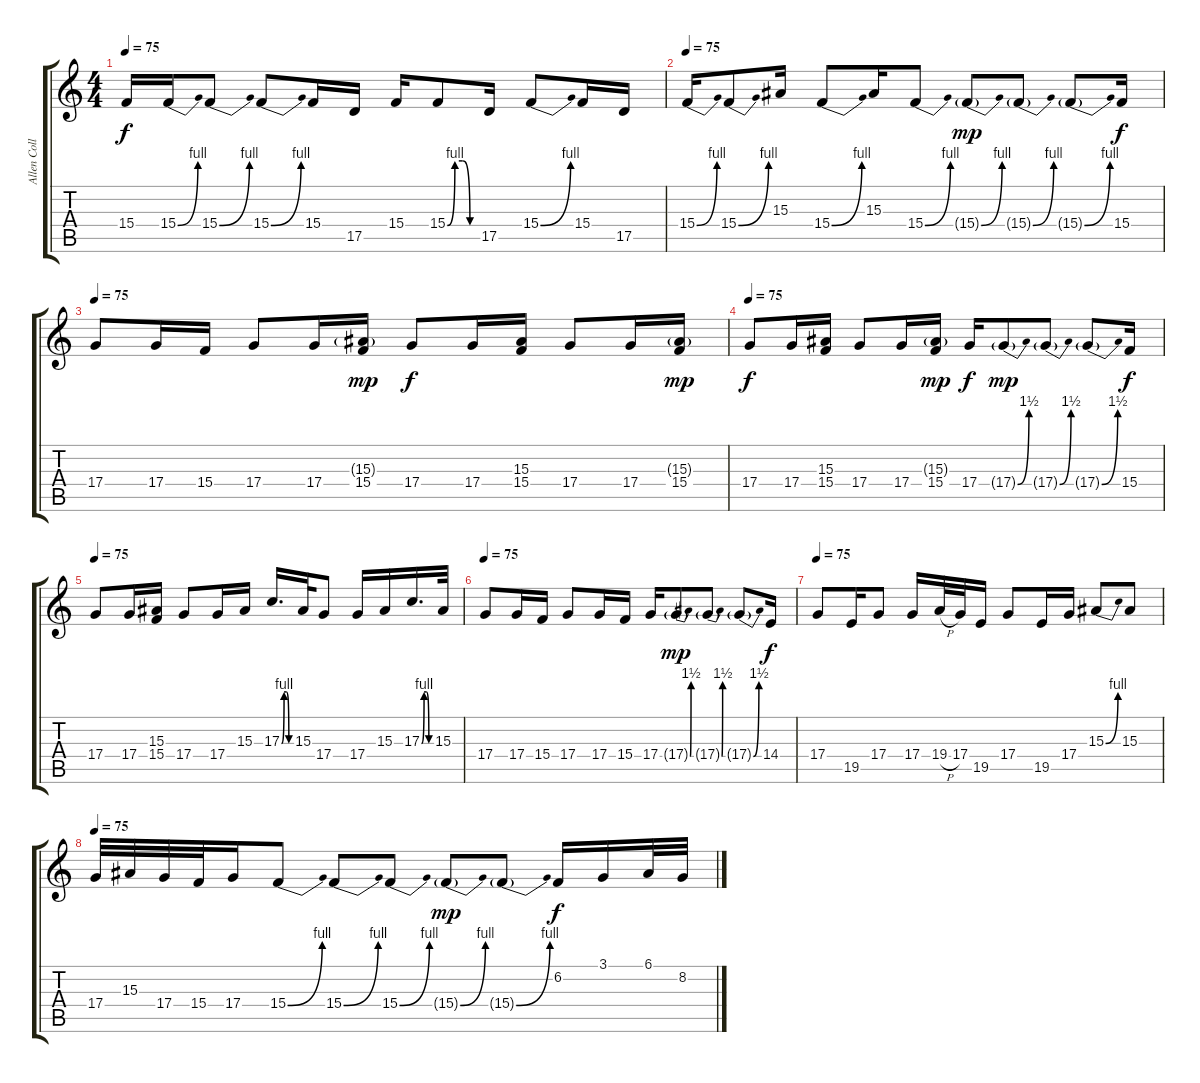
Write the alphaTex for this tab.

\track ("Allen Collins (overdubs solo)" "Allen Coll") {instrument lead5charang}
\staff {score tabs}
\tuning (E4 B3 G3 D3 A2 E2) {hide}
\ts (4 4)
\tempo 75
\clef g2
\ks c
15.4.16{dy f} 15.4{be (bend 0 0 60 4)}.16 15.4{be (bend 0 0 60 4)}.8 15.4{be (bend 0 0 60 4)}.8 15.4.16 17.5.16 15.4.16 15.4{be (custom 0 0 15 4 30 4 45 0 60 0)}.8 17.5.16 15.4{be (bend 0 0 60 4)}.8 15.4.16 17.5.16 |
\tempo 75
15.4{be (bend 0 0 60 4)}.16 15.4{be (bend 0 0 60 4)}.8 15.3.16 15.4{be (bend 0 0 60 4)}.8 15.3.16 15.4{be (bend 0 0 60 4)}.8 15.4{be (bend 0 0 60 4) g}.8{dy mp} 15.4{be (bend 0 0 60 4) g}.8 15.4{be (bend 0 0 60 4) g}.8 15.4.16{dy f} |
\tempo 75
17.4.8 17.4.16 15.4.16 17.4.8 17.4.16 (15.3{g} 15.4).16{dy mp} 17.4.8{dy f} 17.4.16 (15.3 15.4).16 17.4.8 17.4.16 (15.3{g} 15.4).16{dy mp} |
\tempo 75
17.4.8{dy f} 17.4.16 (15.3 15.4).16 17.4.8 17.4.16 (15.3{g} 15.4).16{dy mp} 17.4.16{dy f} 17.4{be (bend 0 0 60 6) g}.8{dy mp} 17.4{be (bend 0 0 60 6) g}.8 17.4{be (bend 0 0 60 6) g}.8 15.4.16{dy f} |
\tempo 75
17.4.8 17.4.16 (15.3 15.4).16 17.4.8 17.4.16 15.3.16 17.3{be (custom 0 0 15 4 30 4 45 0 60 0)}.16{d} 15.3.32 17.4.8 17.4.16 15.3.16 17.3{be (custom 0 0 15 4 30 4 45 0 60 0)}.16{d} 15.3.32 |
\tempo 75
17.4.8 17.4.16 15.4.16 17.4.8 17.4.16 15.4.16 17.4.16 17.4{be (bend 0 0 60 6) g}.8{dy mp} 17.4{be (bend 0 0 60 6) g}.8 17.4{be (bend 0 0 60 6) g}.8 14.4.16{dy f} |
\tempo 75
17.4.8 19.5.16 17.4.8 17.4.16 19.4{h}.32 17.4.32 19.5.16 17.4.8 19.5.16 17.4.16 15.3{be (bend 0 0 60 4)}.8 15.3.8 |
\tempo 75
17.4.32 15.3.32 17.4.32 15.4.32 17.4.16 15.4{be (bend 0 0 60 4)}.8 15.4{be (bend 0 0 60 4)}.8 15.4{be (bend 0 0 60 4)}.8 15.4{be (bend 0 0 60 4) g}.8{dy mp} 15.4{be (bend 0 0 60 4) g}.8 6.2.16{dy f} 3.1.16 6.1.32 8.2.32
